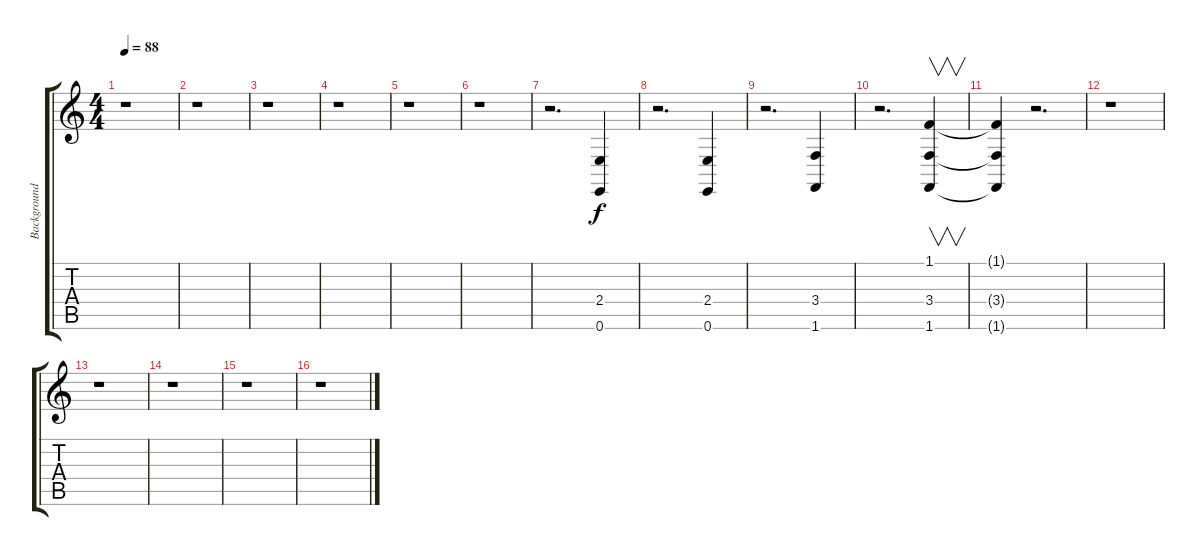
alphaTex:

\track ("Background" "Background") {instrument applause}
\staff {score tabs}
\tuning (E4 B3 G3 D3 A2 E2) {hide}
\ts (4 4)
\tempo 88
\clef g2
\ks c
r.1{dy f} |
r.1 |
r.1 |
r.1 |
r.1 |
r.1 |
r.2{d} (2.4 0.6).4 |
r.2{d} (2.4 0.6).4 |
r.2{d} (3.4 1.6).4 |
r.2{d} (1.1 3.4 1.6).4{v} |
(1.1{t} 3.4{t} 1.6{t}).4 r.2{d} |
r.1 |
r.1 |
r.1 |
r.1 |
r.1
